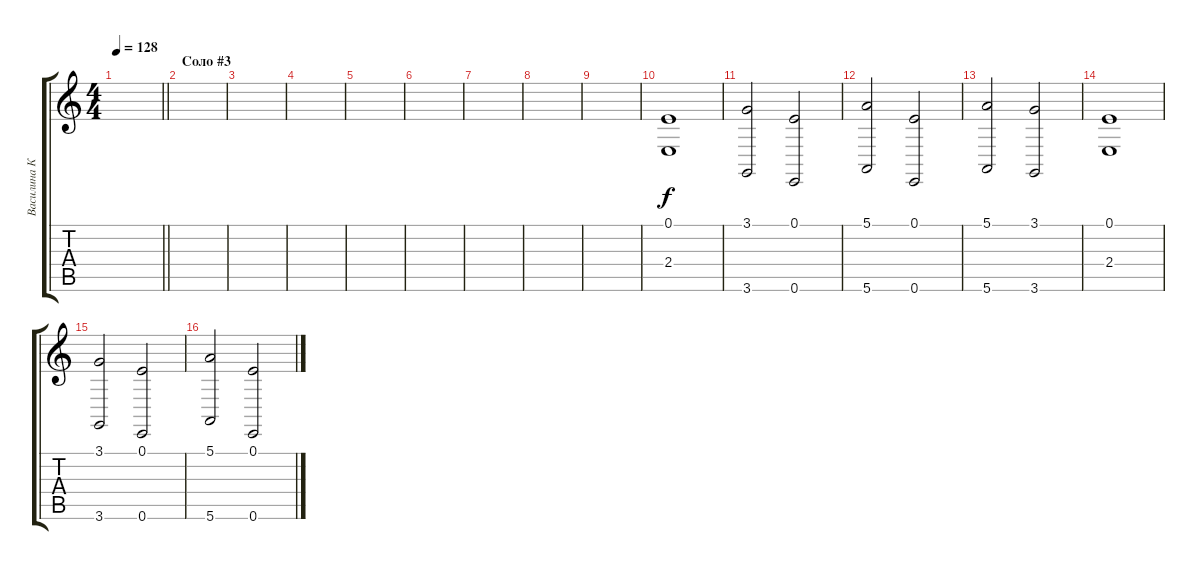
\track ("Василина Кичигина" "Василина К") {instrument synthstrings1}
\staff {score tabs}
\tuning (E4 B3 G3 D3 A2 E2) {hide}
\ts (4 4)
\tempo 128
\clef g2
\barLineRight lightlight
\ks c
|
\section ("" "Соло #3")
|
|
|
|
|
|
|
|
(0.1 2.4).1{volume 6} |
(3.1 3.6).2 (0.1 0.6).2 |
(5.1 5.6).2 (0.1 0.6).2 |
(5.1 5.6).2 (3.1 3.6).2 |
(0.1 2.4).1 |
(3.1 3.6).2 (0.1 0.6).2 |
(5.1 5.6).2 (0.1 0.6).2
